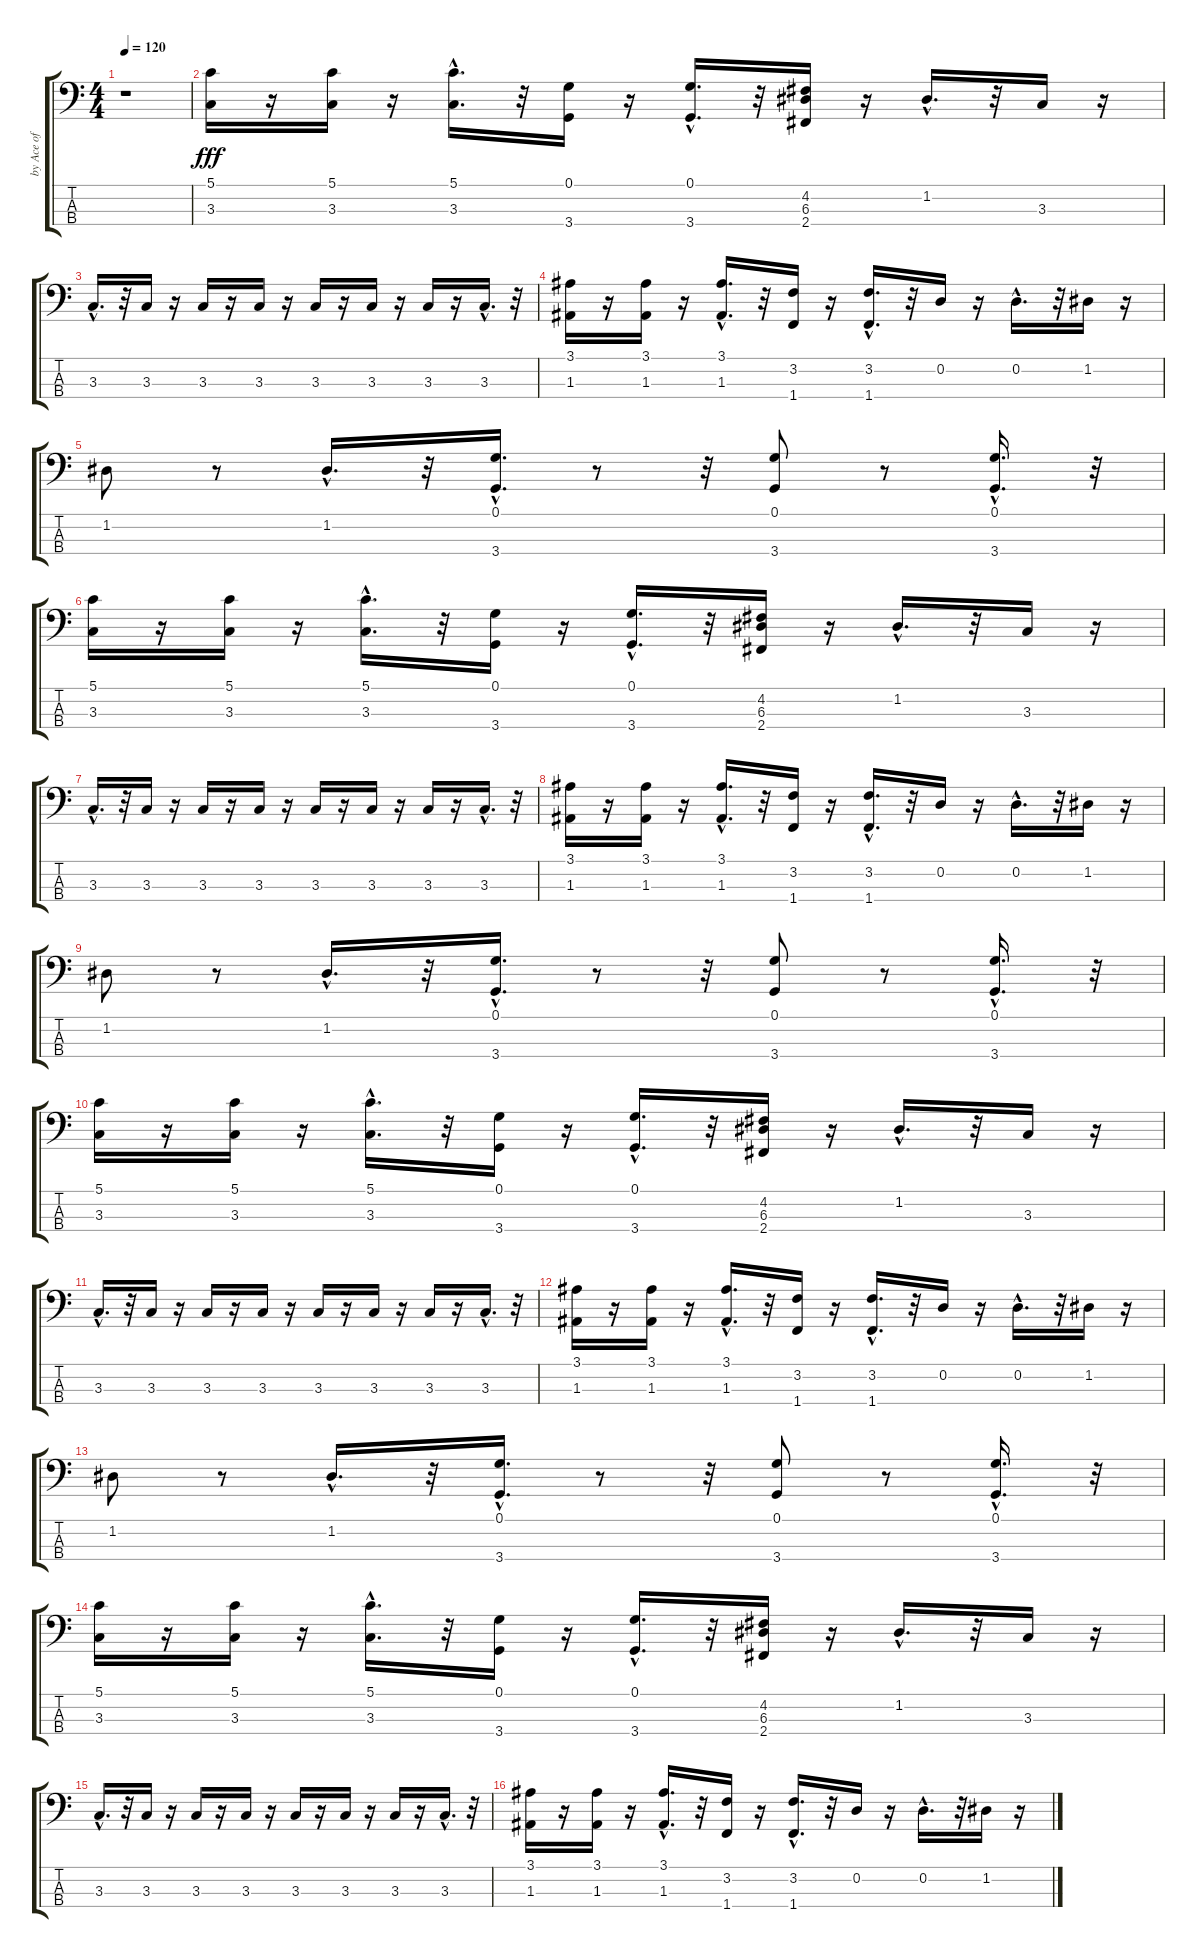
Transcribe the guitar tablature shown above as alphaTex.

\track ("by Ace of Base" "by Ace of ") {instrument synthbass1}
\staff {score tabs}
\tuning (G2 D2 A1 E1) {hide}
\ts (4 4)
\tempo 120
\clef f4
\ks c
r.1{dy fff} |
(5.1 3.3).16 r.16 (5.1 3.3).16 r.16 (5.1{hac} 3.3{hac}).16{d} r.32 (0.1 3.4).16 r.16 (0.1{hac} 3.4{hac}).16{d} r.32 (4.2 6.3 2.4).16 r.16 1.2{hac}.16{d} r.32 3.3.16 r.16 |
3.3{hac}.16{d} r.32 3.3.16 r.16 3.3.16 r.16 3.3.16 r.16 3.3.16 r.16 3.3.16 r.16 3.3.16 r.16 3.3{hac}.16{d} r.32 |
(3.1 1.3).16 r.16 (3.1 1.3).16 r.16 (3.1{hac} 1.3{hac}).16{d} r.32 (3.2 1.4).16 r.16 (3.2{hac} 1.4{hac}).16{d} r.32 0.2.16 r.16 0.2{hac}.16{d} r.32 1.2.16 r.16 |
1.2.8 r.8 1.2{hac}.16{d} r.32 (0.1{hac} 3.4{hac}).16{d} r.8 r.32 (0.1 3.4).8 r.8 (0.1{hac} 3.4{hac}).16{d} r.32 |
(5.1 3.3).16 r.16 (5.1 3.3).16 r.16 (5.1{hac} 3.3{hac}).16{d} r.32 (0.1 3.4).16 r.16 (0.1{hac} 3.4{hac}).16{d} r.32 (4.2 6.3 2.4).16 r.16 1.2{hac}.16{d} r.32 3.3.16 r.16 |
3.3{hac}.16{d} r.32 3.3.16 r.16 3.3.16 r.16 3.3.16 r.16 3.3.16 r.16 3.3.16 r.16 3.3.16 r.16 3.3{hac}.16{d} r.32 |
(3.1 1.3).16 r.16 (3.1 1.3).16 r.16 (3.1{hac} 1.3{hac}).16{d} r.32 (3.2 1.4).16 r.16 (3.2{hac} 1.4{hac}).16{d} r.32 0.2.16 r.16 0.2{hac}.16{d} r.32 1.2.16 r.16 |
1.2.8 r.8 1.2{hac}.16{d} r.32 (0.1{hac} 3.4{hac}).16{d} r.8 r.32 (0.1 3.4).8 r.8 (0.1{hac} 3.4{hac}).16{d} r.32 |
(5.1 3.3).16 r.16 (5.1 3.3).16 r.16 (5.1{hac} 3.3{hac}).16{d} r.32 (0.1 3.4).16 r.16 (0.1{hac} 3.4{hac}).16{d} r.32 (4.2 6.3 2.4).16 r.16 1.2{hac}.16{d} r.32 3.3.16 r.16 |
3.3{hac}.16{d} r.32 3.3.16 r.16 3.3.16 r.16 3.3.16 r.16 3.3.16 r.16 3.3.16 r.16 3.3.16 r.16 3.3{hac}.16{d} r.32 |
(3.1 1.3).16 r.16 (3.1 1.3).16 r.16 (3.1{hac} 1.3{hac}).16{d} r.32 (3.2 1.4).16 r.16 (3.2{hac} 1.4{hac}).16{d} r.32 0.2.16 r.16 0.2{hac}.16{d} r.32 1.2.16 r.16 |
1.2.8 r.8 1.2{hac}.16{d} r.32 (0.1{hac} 3.4{hac}).16{d} r.8 r.32 (0.1 3.4).8 r.8 (0.1{hac} 3.4{hac}).16{d} r.32 |
(5.1 3.3).16 r.16 (5.1 3.3).16 r.16 (5.1{hac} 3.3{hac}).16{d} r.32 (0.1 3.4).16 r.16 (0.1{hac} 3.4{hac}).16{d} r.32 (4.2 6.3 2.4).16 r.16 1.2{hac}.16{d} r.32 3.3.16 r.16 |
3.3{hac}.16{d} r.32 3.3.16 r.16 3.3.16 r.16 3.3.16 r.16 3.3.16 r.16 3.3.16 r.16 3.3.16 r.16 3.3{hac}.16{d} r.32 |
(3.1 1.3).16 r.16 (3.1 1.3).16 r.16 (3.1{hac} 1.3{hac}).16{d} r.32 (3.2 1.4).16 r.16 (3.2{hac} 1.4{hac}).16{d} r.32 0.2.16 r.16 0.2{hac}.16{d} r.32 1.2.16 r.16
